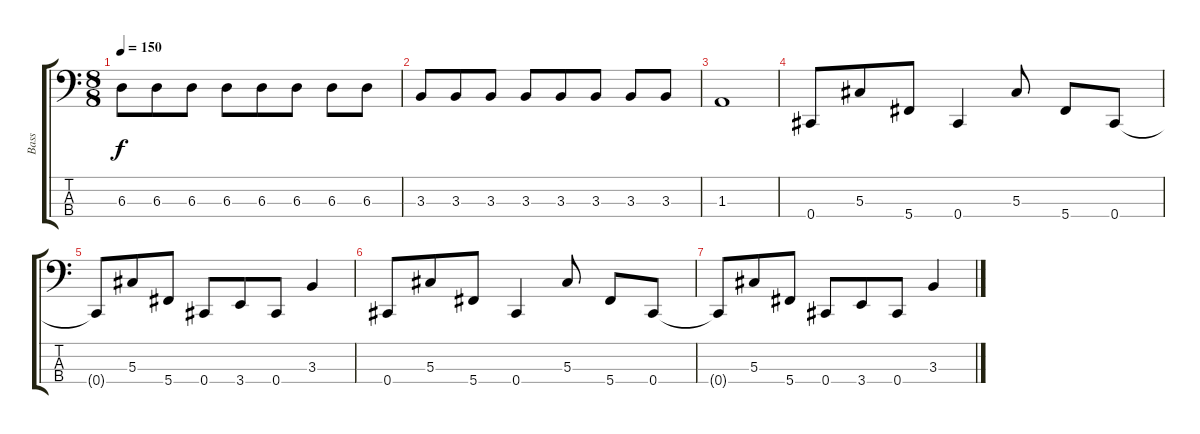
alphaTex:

\track ("Bass" "Bass") {instrument electricbassfinger}
\staff {score tabs}
\tuning (Gb2 Db2 Ab1 Db1) {hide}
\ts (8 8)
\tempo 150
\clef f4
\ks c
6.3.8{dy f} 6.3.8 6.3.8 6.3.8 6.3.8 6.3.8 6.3.8 6.3.8 |
3.3.8 3.3.8 3.3.8 3.3.8 3.3.8 3.3.8 3.3.8 3.3.8 |
1.3.1 |
0.4.8 5.3.8 5.4.8 0.4.4 5.3.8 5.4.8 0.4.8 |
0.4{t}.8 5.3.8 5.4.8 0.4.8 3.4.8 0.4.8 3.3.4 |
0.4.8 5.3.8 5.4.8 0.4.4 5.3.8 5.4.8 0.4.8 |
0.4{t}.8 5.3.8 5.4.8 0.4.8 3.4.8 0.4.8 3.3.4
